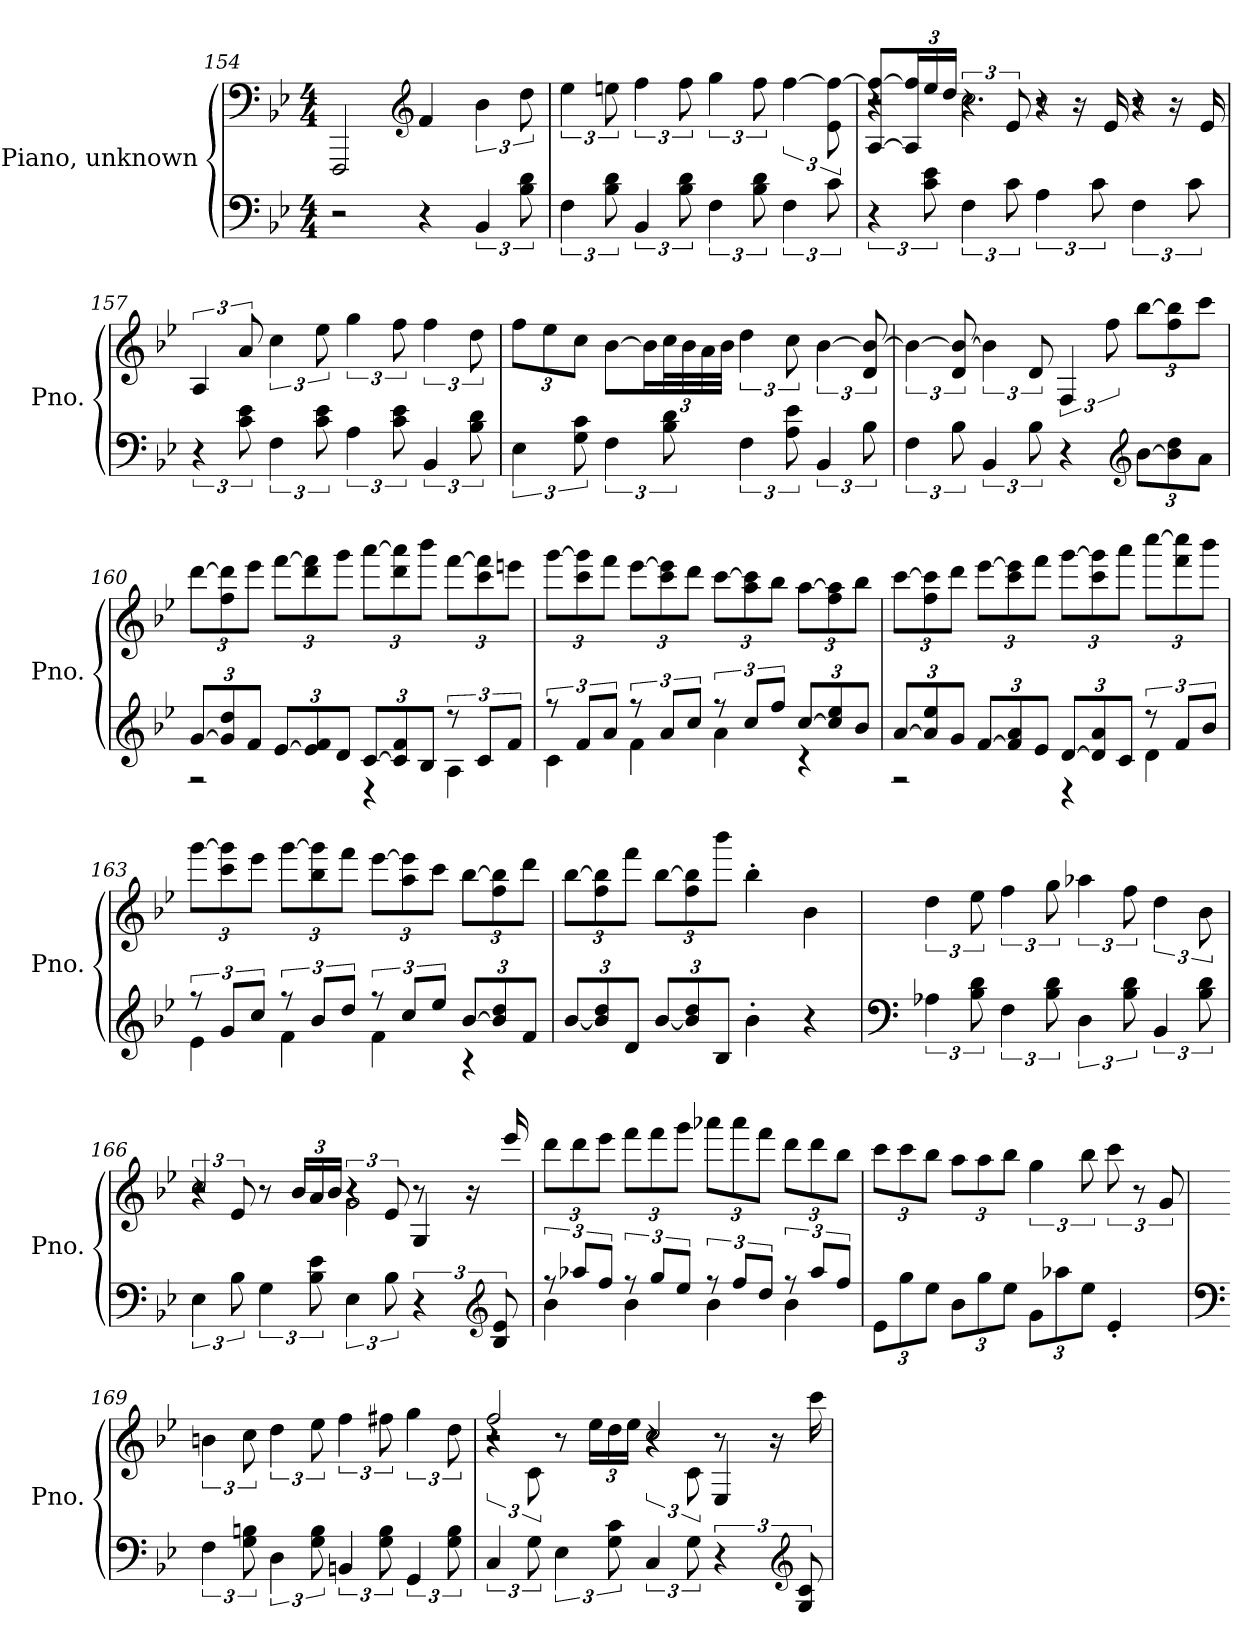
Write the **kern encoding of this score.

**kern	**kern
*part1	*part1
*staff2	*staff1
*I"Piano, unknown	*
*I'Pno.	*
*clefF4	*clefF4
*k[b-e-]	*k[b-e-]
*M4/4	*M4/4
=154	=154
2r	2FFF/
*	*clefG2
4r	4f/
6BB-/	6b-\
12B-\ 12d\	12dd\
=155	=155
6F\	6ee-\
12B-\ 12d\	12een\
6BB-/	6ff\
12B-\ 12d\	12ff\
6F\	6gg\
12B-\ 12d\	12ff\
6F\	[6ff\
12c\	12e-\ 12ff\_
!!LO:LB:g=z
=156	=156
*	*^
*	*	*^
6r	[8A/ 8ff/_L	4r	2r
*	*Xbrackettup	*	*
.	24A/] 24ff/]L	.	.
12c\ 12e-\	24ee-/	.	.
.	24dd/JJ	.	.
*	*brackettup	*	*
6F\	6r	2.cc\	.
12c\	12e-/	.	.
6A\	4r	.	8r
.	.	.	16r
12c\	.	.	.
.	.	.	16e-/
6F\	8r	.	4r
.	16r	.	.
12c\	.	.	.
.	16e-/	.	.
*	*v	*v	*v
=157	=157
6r	6A/
12c\ 12e-\	12a/
6F\	6cc\
12c\ 12e-\	12ee-\
6A\	6gg\
12c\ 12e-\	12ff\
6BB-/	6ff\
12B-\ 12d\	12dd\
=158	=158
*	*Xbrackettup
6E-\	12ff\L
.	12ee-\
12G\ 12c\	12cc\J
6F\	[8b-\L
.	24b-\L]
12B-\ 12d\	48cc\L
.	48b-\
.	48a\
.	48b-\JJJ
*	*brackettup
6F\	6dd\
12A\ 12e-\	12cc\
6BB-/	[6b-\
12B-\	12d/ 12b-/_
!!LO:LB:g=z
=159	=159
6F\	6b-\_
12B-\	12d/ 12b-/_
6BB-/	6b-\]
12B-\	12d/
4r	6F/
.	12ff\
*clefG2	*
*Xbrackettup	*Xbrackettup
[12b-\L	[12bb-\L
12b-\] 12dd\	12ff\ 12bb-\]
12a\J	12ccc\J
=160	=160
*^	*
[12g/L	2r	[12ddd\L
12g/] 12dd/	.	12ff\ 12ddd\]
12f/J	.	12eee-\J
[12e-/L	.	[12fff\L
12e-/] 12f/	.	12ddd\ 12fff\]
12d/J	.	12ggg\J
[12c/L	4r	[12aaa\L
12c/] 12f/	.	12ddd\ 12aaa\]
12B-/J	.	12bbb-\J
*brackettup	*	*
12r	4A\	[12fff\L
12c/L	.	12ccc\ 12fff\]
12f/J	.	12eeen\J
!!LO:PB:g=z
=161	=161	=161
12r	4c\	[12ggg\L
12f/L	.	12ccc\ 12ggg\]
12a/J	.	12fff\J
12r	4f\	[12eee-\L
12a/L	.	12ccc\ 12eee-\]
12cc/J	.	12ddd\J
12r	4a\	[12ccc\L
12cc/L	.	12aa\ 12ccc\]
12ff/J	.	12bb-\J
*Xbrackettup	*	*
[12cc/L	4r	[12aa\L
12cc/] 12ee-/	.	12ff\ 12aa\]
12b-/J	.	12bb-\J
=162	=162	=162
[12a/L	2r	[12ccc\L
12a/] 12ee-/	.	12ff\ 12ccc\]
12g/J	.	12ddd\J
[12f/L	.	[12eee-\L
12f/] 12a/	.	12ccc\ 12eee-\]
12e-/J	.	12fff\J
[12d/L	4r	[12ggg\L
12d/] 12a/	.	12ccc\ 12ggg\]
12c/J	.	12aaa\J
*brackettup	*	*
12r	4d\	[12cccc\L
12f/L	.	12fff\ 12cccc\]
12b-/J	.	12bbb-\J
!!LO:LB:g=z
=163	=163	=163
12r	4e-\	[12ggg\L
12g/L	.	12ccc\ 12ggg\]
12cc/J	.	12eee-\J
12r	4f\	[12ggg\L
12b-/L	.	12bb-\ 12ggg\]
12dd/J	.	12fff\J
12r	4f\	[12eee-\L
12cc/L	.	12aa\ 12eee-\]
12ee-/J	.	12ccc\J
*Xbrackettup	*	*
[12b-/L	4r	[12bb-\L
12b-/] 12dd/	.	12ff\ 12bb-\]
12f/J	.	12ddd\J
*v	*v	*
=164	=164
[12b-/L	[12bb-\L
12b-/] 12dd/	12ff\ 12bb-\]
12d/J	12fff\J
[12b-/L	[12bb-\L
12b-/] 12dd/	12ff\ 12bb-\]
12B-/J	12bbb-\J
4b-'\	4bb-'\
4r	4b-\
=165	=165
*clefF4	*
*brackettup	*brackettup
6A-X\	6dd\
12B-\ 12d\	12ee-\
6F\	6ff\
12B-\ 12d\	12gg\
6D\	6aa-X\
12B-\ 12d\	12ff\
6BB-/	6dd\
12B-\ 12d\	12b-\
!!LO:LB:g=z
=166	=166
*	*^
*	*	*^
6E-\	6r	2r	2cc/
12B-\	12e-/	.	.
6G\	8r	.	.
*	*Xbrackettup	*	*
.	24b-/LL	.	.
12B-\ 12e-\	24a/	.	.
.	24b-/JJ	.	.
*	*brackettup	*	*
6E-\	6r	2g\	4r
12B-\	12e-/	.	.
6r	8r	.	4G/
.	16r	.	.
*clefG2	*	*	*
12B-/ 12e-/	.	.	.
.	16eee-/	.	.
*	*v	*v	*v
=167	=167
*^	*
*	*	*Xbrackettup
12r	4b-\	12ddd\L
12aa-X/L	.	12ddd\
12ff/J	.	12eee-\J
12r	4b-\	12fff\L
12gg/L	.	12fff\
12ee-/J	.	12ggg\J
12r	4b-\	12aaa-X\L
12ff/L	.	12aaa-\
12dd/J	.	12fff\J
12r	4b-\	12ddd\L
12aa-/L	.	12ddd\
12ff/J	.	12bb-\J
*v	*v	*
!!LO:LB:g=z
=168	=168
*Xbrackettup	*
12e-\L	12ccc\L
12gg\	12ccc\
12ee-\J	12bb-\J
12b-\L	12aa\L
12gg\	12aa\
12ee-\J	12bb-\J
*	*brackettup
12g\L	6gg\
12aa-X\	.
12ee-\J	12bb-\
4e-'/	12ccc\
.	12r
.	12g/
=169	=169
*clefF4	*
*brackettup	*
6F\	6bn\
12G\ 12Bn\	12cc\
6D\	6dd\
12G\ 12B\	12ee-\
6BBn/	6ff\
12G\ 12B\	12ff#X\
6GG/	6gg\
12G\ 12B\	12dd\
=170	=170
*	*^
*	*	*^
6C/	2r	6r	2ff/
12G\	.	12c\	.
6E-\	.	8r	.
*	*	*Xbrackettup	*
.	.	24ee-\LL	.
12G\ 12c\	.	24dd\	.
.	.	24ee-\JJ	.
*	*	*brackettup	*
6C/	2cc/	6r	4r
12G\	.	12c\	.
6r	.	8r	4E-/
.	.	16r	.
*clefG2	*	*	*
12G/ 12c/	.	.	.
.	.	16ccc\	.
*	*v	*v	*v
=	=
*-	*-
